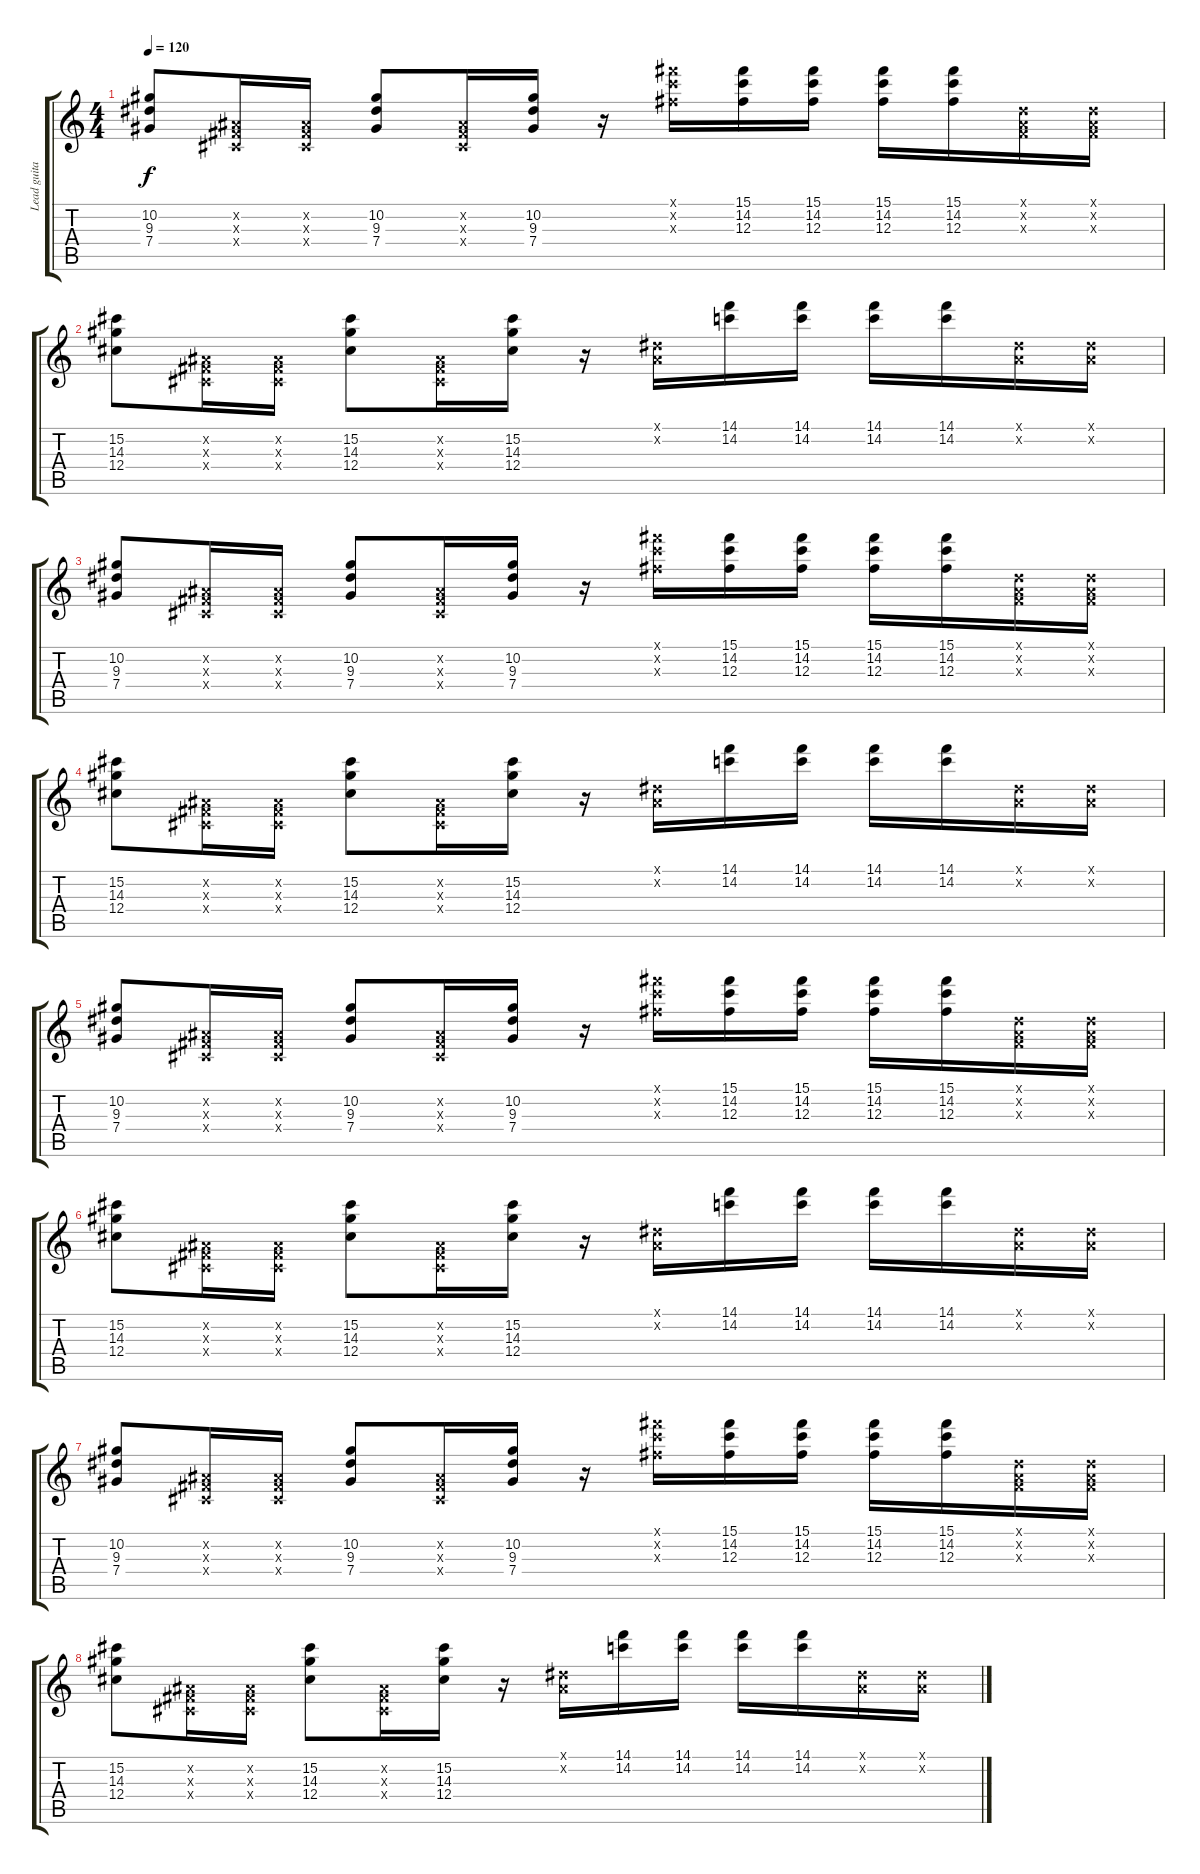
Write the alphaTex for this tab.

\track ("Lead guitar" "Lead guita") {instrument electricguitarclean}
\staff {score tabs}
\tuning (Eb4 Bb3 Gb3 Db3 Ab2 Eb2) {hide}
\ts (4 4)
\tempo 120
\clef g2
\ks c
(10.2 9.3 7.4).8{dy f} (0.2{x} 0.3{x} 0.4{x}).16 (0.2{x} 0.3{x} 0.4{x}).16 (10.2 9.3 7.4).8 (0.2{x} 0.3{x} 0.4{x}).16 (10.2 9.3 7.4).16 r.16 (15.1{x} 14.2{x} 12.3{x}).16 (15.1 14.2 12.3).16 (15.1 14.2 12.3).16 (15.1 14.2 12.3).16 (15.1 14.2 12.3).16 (0.1{x} 0.2{x} 0.3{x}).16 (0.1{x} 0.2{x} 0.3{x}).16 |
(15.2 14.3 12.4).8{instrument overdrivenguitar} (0.2{x} 0.3{x} 0.4{x}).16 (0.2{x} 0.3{x} 0.4{x}).16 (15.2 14.3 12.4).8 (0.2{x} 0.3{x} 0.4{x}).16 (15.2 14.3 12.4).16 r.16 (0.1{x} 0.2{x}).16 (14.1 14.2).16 (14.1 14.2).16 (14.1 14.2).16 (14.1 14.2).16 (0.1{x} 0.2{x}).16 (0.1{x} 0.2{x}).16 |
(10.2 9.3 7.4).8 (0.2{x} 0.3{x} 0.4{x}).16 (0.2{x} 0.3{x} 0.4{x}).16 (10.2 9.3 7.4).8 (0.2{x} 0.3{x} 0.4{x}).16 (10.2 9.3 7.4).16 r.16 (15.1{x} 14.2{x} 12.3{x}).16 (15.1 14.2 12.3).16 (15.1 14.2 12.3).16 (15.1 14.2 12.3).16 (15.1 14.2 12.3).16 (0.1{x} 0.2{x} 0.3{x}).16 (0.1{x} 0.2{x} 0.3{x}).16 |
(15.2 14.3 12.4).8{instrument overdrivenguitar} (0.2{x} 0.3{x} 0.4{x}).16 (0.2{x} 0.3{x} 0.4{x}).16 (15.2 14.3 12.4).8 (0.2{x} 0.3{x} 0.4{x}).16 (15.2 14.3 12.4).16 r.16 (0.1{x} 0.2{x}).16 (14.1 14.2).16 (14.1 14.2).16 (14.1 14.2).16 (14.1 14.2).16 (0.1{x} 0.2{x}).16 (0.1{x} 0.2{x}).16 |
(10.2 9.3 7.4).8 (0.2{x} 0.3{x} 0.4{x}).16 (0.2{x} 0.3{x} 0.4{x}).16 (10.2 9.3 7.4).8 (0.2{x} 0.3{x} 0.4{x}).16 (10.2 9.3 7.4).16 r.16 (15.1{x} 14.2{x} 12.3{x}).16 (15.1 14.2 12.3).16 (15.1 14.2 12.3).16 (15.1 14.2 12.3).16 (15.1 14.2 12.3).16 (0.1{x} 0.2{x} 0.3{x}).16 (0.1{x} 0.2{x} 0.3{x}).16 |
(15.2 14.3 12.4).8{instrument overdrivenguitar} (0.2{x} 0.3{x} 0.4{x}).16 (0.2{x} 0.3{x} 0.4{x}).16 (15.2 14.3 12.4).8 (0.2{x} 0.3{x} 0.4{x}).16 (15.2 14.3 12.4).16 r.16 (0.1{x} 0.2{x}).16 (14.1 14.2).16 (14.1 14.2).16 (14.1 14.2).16 (14.1 14.2).16 (0.1{x} 0.2{x}).16 (0.1{x} 0.2{x}).16 |
(10.2 9.3 7.4).8 (0.2{x} 0.3{x} 0.4{x}).16 (0.2{x} 0.3{x} 0.4{x}).16 (10.2 9.3 7.4).8 (0.2{x} 0.3{x} 0.4{x}).16 (10.2 9.3 7.4).16 r.16 (15.1{x} 14.2{x} 12.3{x}).16 (15.1 14.2 12.3).16 (15.1 14.2 12.3).16 (15.1 14.2 12.3).16 (15.1 14.2 12.3).16 (0.1{x} 0.2{x} 0.3{x}).16 (0.1{x} 0.2{x} 0.3{x}).16 |
(15.2 14.3 12.4).8{instrument overdrivenguitar} (0.2{x} 0.3{x} 0.4{x}).16 (0.2{x} 0.3{x} 0.4{x}).16 (15.2 14.3 12.4).8 (0.2{x} 0.3{x} 0.4{x}).16 (15.2 14.3 12.4).16 r.16 (0.1{x} 0.2{x}).16 (14.1 14.2).16 (14.1 14.2).16 (14.1 14.2).16 (14.1 14.2).16 (0.1{x} 0.2{x}).16 (0.1{x} 0.2{x}).16
